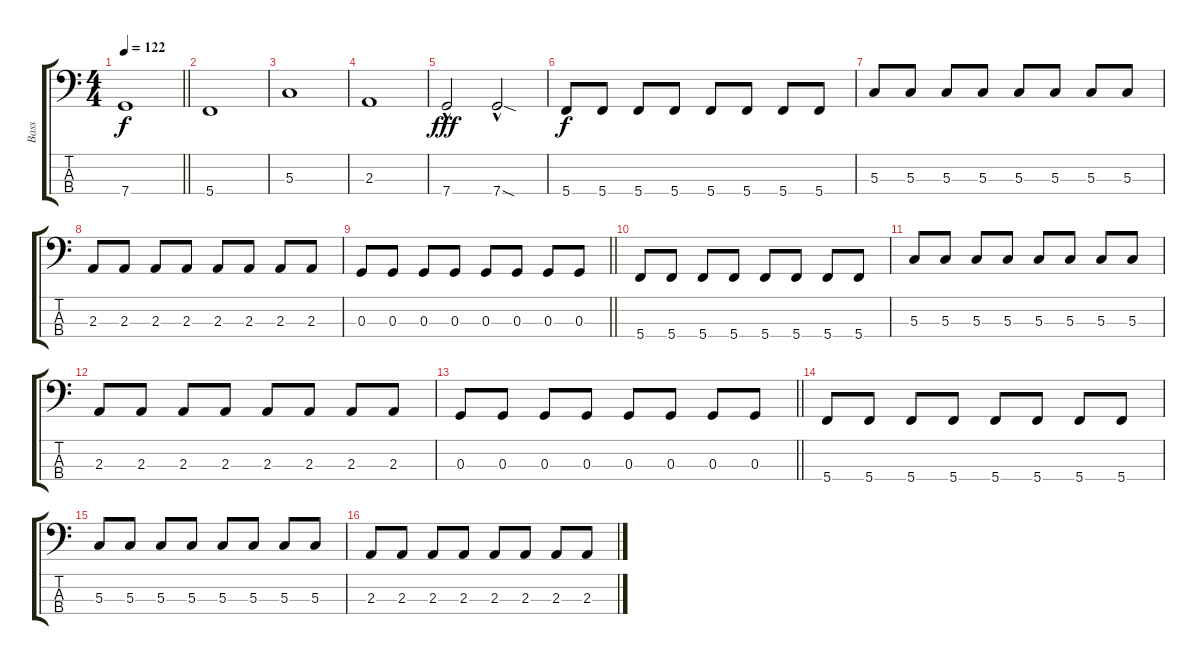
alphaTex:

\track ("Bass" "Bass") {instrument electricbasspick}
\staff {score tabs}
\tuning (F2 C2 G1 C1) {hide}
\ts (4 4)
\tempo 122
\clef f4
\barLineRight lightlight
\ks c
7.4.1{dy f} |
5.4.1 |
5.3.1 |
2.3.1 |
7.4{hac}.2{dy fff} 7.4{sod hac}.2 |
5.4.8{dy f} 5.4.8 5.4.8 5.4.8 5.4.8 5.4.8 5.4.8 5.4.8 |
5.3.8 5.3.8 5.3.8 5.3.8 5.3.8 5.3.8 5.3.8 5.3.8 |
2.3.8 2.3.8 2.3.8 2.3.8 2.3.8 2.3.8 2.3.8 2.3.8 |
\barLineRight lightlight
0.3.8 0.3.8 0.3.8 0.3.8 0.3.8 0.3.8 0.3.8 0.3.8 |
5.4.8 5.4.8 5.4.8 5.4.8 5.4.8 5.4.8 5.4.8 5.4.8 |
5.3.8 5.3.8 5.3.8 5.3.8 5.3.8 5.3.8 5.3.8 5.3.8 |
2.3.8 2.3.8 2.3.8 2.3.8 2.3.8 2.3.8 2.3.8 2.3.8 |
\barLineRight lightlight
0.3.8 0.3.8 0.3.8 0.3.8 0.3.8 0.3.8 0.3.8 0.3.8 |
5.4.8 5.4.8 5.4.8 5.4.8 5.4.8 5.4.8 5.4.8 5.4.8 |
5.3.8 5.3.8 5.3.8 5.3.8 5.3.8 5.3.8 5.3.8 5.3.8 |
2.3.8 2.3.8 2.3.8 2.3.8 2.3.8 2.3.8 2.3.8 2.3.8
